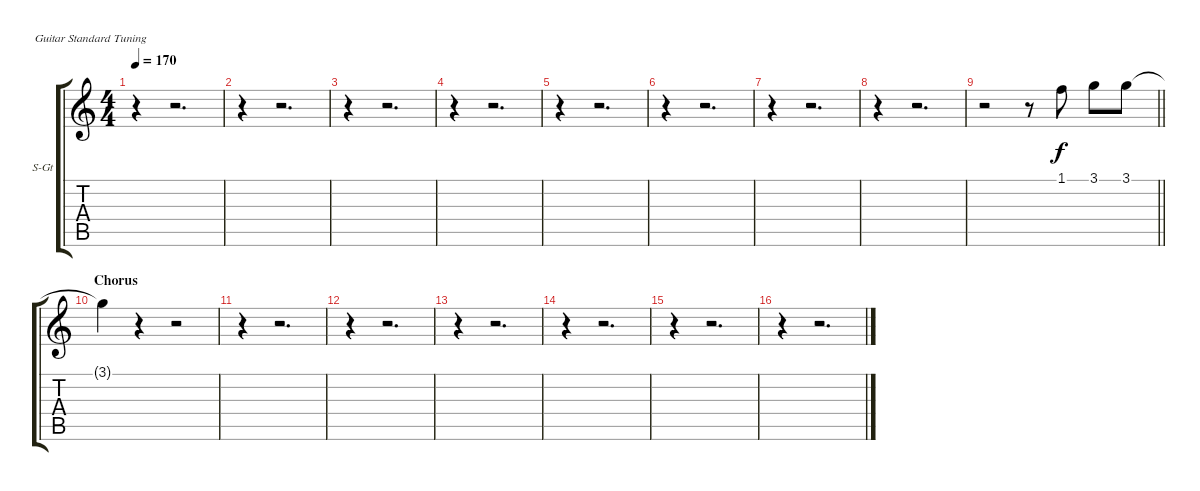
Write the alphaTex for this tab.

\bracketExtendMode groupsimilarinstruments
\firstSystemTrackNameOrientation horizontal
\otherSystemsTrackNameOrientation horizontal
\track ("Backing Vocals" "S-Gt") {mute instrument lead6voice}
\staff {score tabs}
\tuning (E4 B3 G3 D3 A2 E2)
\displaytranspose 12
\ts (4 4)
\tempo 170
\clef g2
\ks c
r.4{dy f} r.2{d} |
r.4 r.2{d} |
r.4 r.2{d} |
r.4 r.2{d} |
r.4 r.2{d} |
r.4 r.2{d} |
r.4 r.2{d} |
r.4 r.2{d} |
\barLineRight lightlight
r.2 r.8 1.1.8 3.1.8 3.1.8 |
\section ("" "Chorus")
3.1{t}.4 r.4 r.2 |
r.4 r.2{d} |
r.4 r.2{d} |
r.4 r.2{d} |
r.4 r.2{d} |
r.4 r.2{d} |
r.4 r.2{d}
